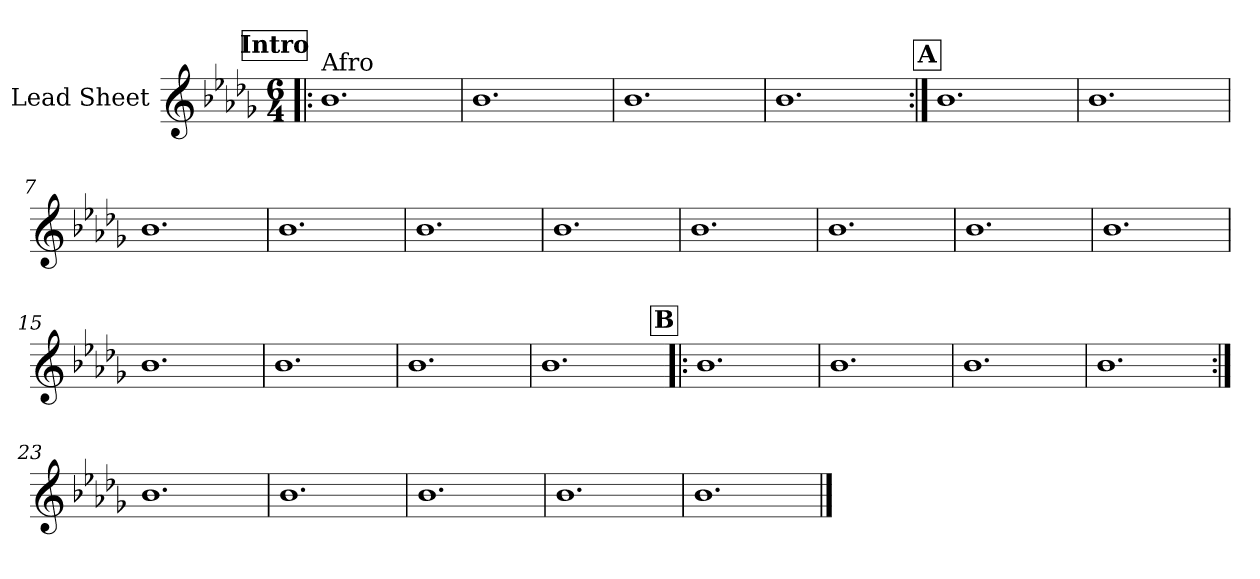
**kern
*part1
*staff1
*I"Lead Sheet
*clefG2
*k[b-e-a-d-g-]
*D-:
*M6/4
!!LO:REH:place=s1:a:fs=14:t=Intro
=1!|:
!LO:TX:a:t=Afro
1.b-
=2
1.b-
=3
1.b-
=4
1.b-
!!LO:LB:g=z
!!LO:REH:place=s1:a:fs=14:t=A
=5:|!
1.b-
=6
1.b-
=7
1.b-
=8
1.b-
!!LO:LB:g=z
=9
1.b-
=10
1.b-
=11
1.b-
=12
1.b-
!!LO:LB:g=z
=13
1.b-
=14
1.b-
=15
1.b-
=16
1.b-
!!LO:LB:g=z
=17
1.b-
=18
1.b-
!!LO:REH:place=s1:a:fs=14:t=B
=19!|:
1.b-
=20
1.b-
!!LO:LB:g=z
=21
1.b-
=22
1.b-
=23:|!
1.b-
=24
1.b-
=25
1.b-
=26
1.b-
=27
1.b-
==
*-
